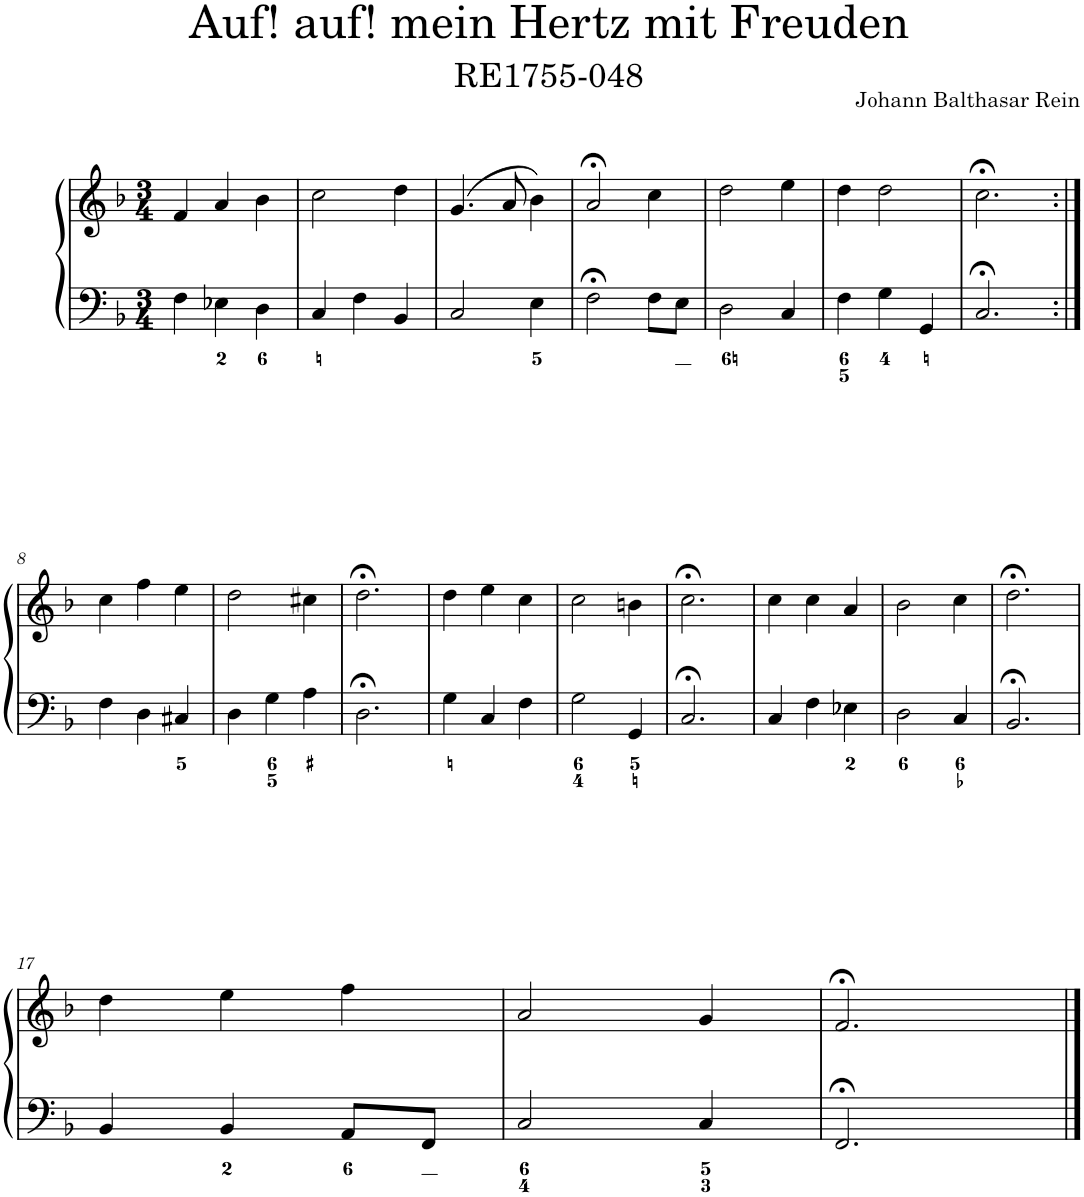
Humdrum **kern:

**kern	**kern
*part1	*part1
*staff2	*staff1
*I"Piano	*
*I'Pno.	*
*clefF4	*clefG2
*k[b-]	*k[b-]
*M3/4	*M3/4
=1	=1
4F\	4f/
4E-X\	4a/
4D\	4b-\
=2	=2
4C/	2cc\
4F\	.
4BB-/	4dd\
=3	=3
2C/	(4.g/
.	8a/
4E\	4b-\)
=4	=4
2F;<\	2a;</
8F\L	4cc\
8E\J	.
=5	=5
2D\	2dd\
4C/	4ee\
=6	=6
4F\	4dd\
4G\	2dd\
4GG/	.
=7	=7
2.C;</	2.cc;<\
!!LO:LB:g=z
=8:|!	=8:|!
4F\	4cc\
4D\	4ff\
4C#X/	4ee\
=9	=9
4D\	2dd\
4G\	.
4A\	4cc#X\
=10	=10
2.D;<\	2.dd;<\
=11	=11
4G\	4dd\
4C/	4ee\
4F\	4cc\
=12	=12
2G\	2cc\
4GG/	4bn\
=13	=13
2.C;</	2.cc;<\
=14	=14
4C/	4cc\
4F\	4cc\
4E-X\	4a/
=15	=15
2D\	2b-\
4C/	4cc\
=16	=16
2.BB-;</	2.dd;<\
!!LO:LB:g=z
=17	=17
4BB-/	4dd\
4BB-/	4ee\
8AA/L	4ff\
8FF/J	.
=18	=18
2C/	2a/
4C/	4g/
=19	=19
2.FF;</	2.f;</
==	==
*-	*-
